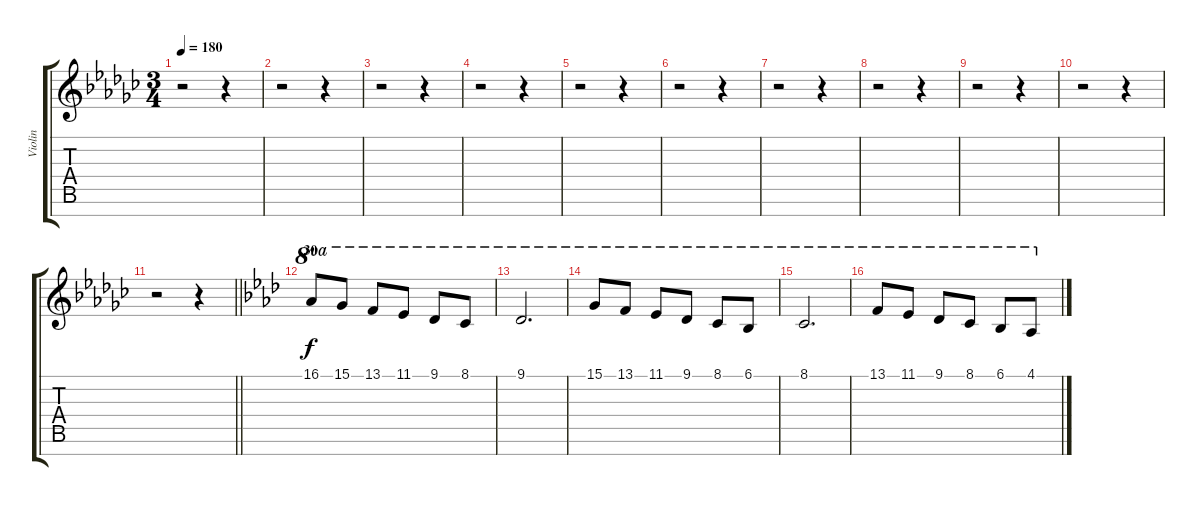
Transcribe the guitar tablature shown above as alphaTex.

\track ("Violin" "Violin") {instrument violin}
\staff {score tabs}
\tuning (E4 B3 G3 D3 A2 E2 B1) {hide}
\ts (3 4)
\tempo 180
\clef g2
\ks gb
r.2{dy f} r.4 |
r.2 r.4 |
r.2 r.4 |
r.2 r.4 |
r.2 r.4 |
r.2 r.4 |
r.2 r.4 |
r.2 r.4 |
r.2 r.4 |
r.2 r.4 |
\barLineRight lightlight
r.2 r.4 |
\section ("" "30")
\ks ab
16.1.8{ot 8va} 15.1.8{ot 8va} 13.1.8{ot 8va} 11.1.8{ot 8va} 9.1.8{ot 8va} 8.1.8{ot 8va} |
9.1.2{d ot 8va} |
15.1.8{ot 8va} 13.1.8{ot 8va} 11.1.8{ot 8va} 9.1.8{ot 8va} 8.1.8{ot 8va} 6.1.8{ot 8va} |
8.1.2{d ot 8va} |
13.1.8{ot 8va} 11.1.8{ot 8va} 9.1.8{ot 8va} 8.1.8{ot 8va} 6.1.8{ot 8va} 4.1.8{ot 8va}
